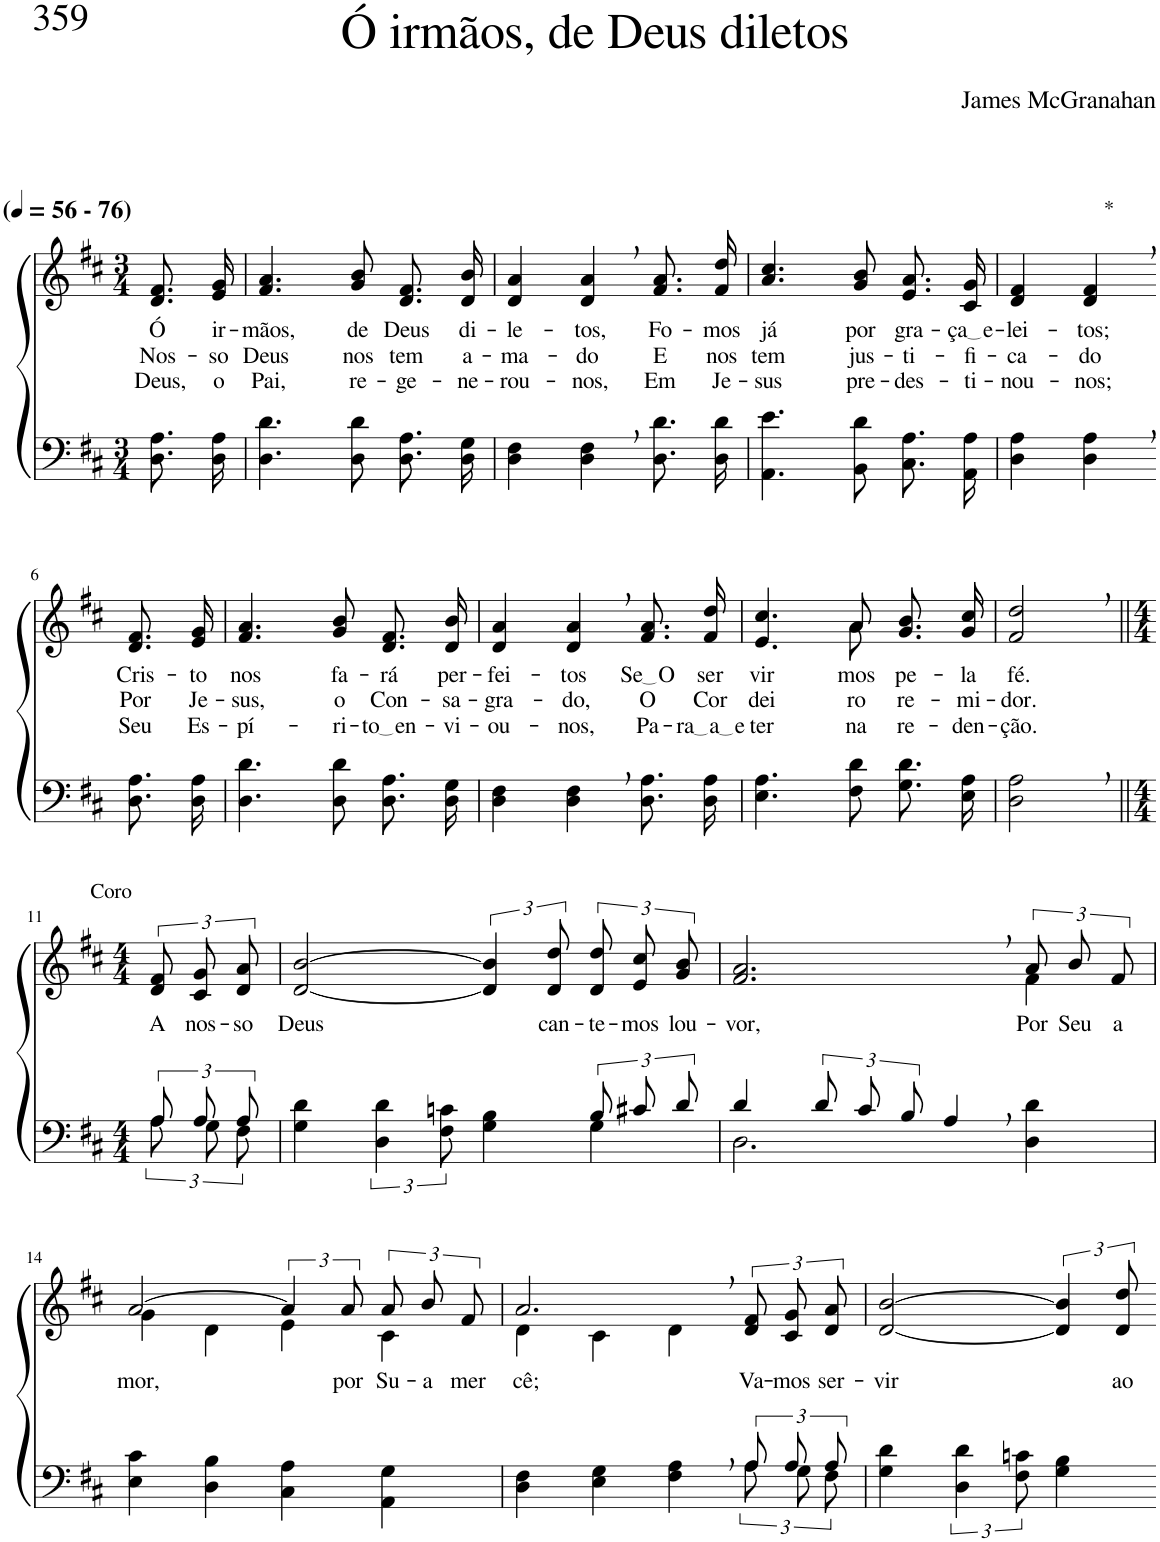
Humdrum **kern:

**kern	**kern	**text	**text	**text
*part2	*part1	*part1	*part1	*part1
*staff2	*staff1	*staff1	*staff1	*staff1
*I"Parte III e IV	*I"Parte I e II	*	*	*
*clefF4	*clefG2	*	*	*
*k[f#c#]	*k[f#c#]	*	*	*
*M3/4	*M3/4	*	*	*
*MM56	*MM56	*	*	*
=1	=1	=1	=1	=1
!	!LO:TX:a:B:t=(	!	!	!
!	!LO:TX:a:B:t=- 76)	!	!	!
!	!	!LO:LY:b	!LO:LY:b	!LO:LY:b
8.D\ 8.A\L	8.d/ 8.f#/L	Ó	Nos-	Deus,
!	!	!LO:LY:b	!LO:LY:b	!LO:LY:b
16D\ 16A\Jk	16e/ 16g/Jk	ir-	-so	o
=2	=2	=2	=2	=2
!	!	!LO:LY:b	!LO:LY:b	!LO:LY:b
4.D\ 4.d\	4.f#/ 4.a/	-mãos,	Deus	Pai,
!	!	!LO:LY:b	!LO:LY:b	!LO:LY:b
8D\ 8d\	8g/ 8b/	de	nos	re-
!	!	!LO:LY:b	!LO:LY:b	!LO:LY:b
8.D\ 8.A\L	8.d/ 8.f#/L	Deus	tem	-ge-
!	!	!LO:LY:b	!LO:LY:b	!LO:LY:b
16D\ 16G\Jk	16d/ 16b/Jk	di-	a-	-ne-
=3	=3	=3	=3	=3
!	!	!LO:LY:b	!LO:LY:b	!LO:LY:b
4D\ 4F#\	4d/ 4a/	-le-	-ma-	-rou-
!	!	!LO:LY:b	!LO:LY:b	!LO:LY:b
4D\, 4F#\,	4d/, 4a/,	-tos,	-do	-nos,
!	!	!LO:LY:b	!LO:LY:b	!LO:LY:b
8.D\ 8.d\L	8.f#/ 8.a/L	Fo-	E	Em
!	!	!LO:LY:b	!LO:LY:b	!LO:LY:b
16D\ 16d\Jk	16f#/ 16dd/Jk	-mos	nos	Je-
=4	=4	=4	=4	=4
!	!	!LO:LY:b	!LO:LY:b	!LO:LY:b
4.AA\ 4.e\	4.a/ 4.cc#/	já	tem	-sus
!	!	!LO:LY:b	!LO:LY:b	!LO:LY:b
8BB\ 8d\	8g/ 8b/	por	jus-	pre-
!	!	!LO:LY:b	!LO:LY:b	!LO:LY:b
8.C#\ 8.A\L	8.e/ 8.a/L	gra-	-ti-	-des-
!	!	!LO:LY:b	!LO:LY:b	!LO:LY:b
16AA\ 16A\Jk	16c#/ 16g/Jk	ça e	-fi-	-ti-
=5	=5	=5	=5	=5
!	!	!LO:LY:b	!LO:LY:b	!LO:LY:b
4D\ 4A\	4d/ 4f#/	-lei-	-ca-	-nou-
!	!LO:TX:a:t=*	!	!	!
!	!	!LO:LY:b	!LO:LY:b	!LO:LY:b
4D\, 4A\,	4d/, 4f#/,	-tos;	-do	-nos;
!!LO:LB:g=z
=6-	=6-	=6-	=6-	=6-
!	!	!LO:LY:b	!LO:LY:b	!LO:LY:b
8.D\ 8.A\L	8.d/ 8.f#/L	Cris-	Por	Seu
!	!	!LO:LY:b	!LO:LY:b	!LO:LY:b
16D\ 16A\Jk	16e/ 16g/Jk	-to	Je-	Es-
=7	=7	=7	=7	=7
!	!	!LO:LY:b	!LO:LY:b	!LO:LY:b
4.D\ 4.d\	4.f#/ 4.a/	nos	-sus,	-pí-
!	!	!LO:LY:b	!LO:LY:b	!LO:LY:b
8D\ 8d\	8g/ 8b/	fa-	o	-ri-
!	!	!LO:LY:b	!LO:LY:b	!LO:LY:b
8.D\ 8.A\L	8.d/ 8.f#/L	-rá	Con-	to en
!	!	!LO:LY:b	!LO:LY:b	!LO:LY:b
16D\ 16G\Jk	16d/ 16b/Jk	per-	-sa-	-vi-
=8	=8	=8	=8	=8
!	!	!LO:LY:b	!LO:LY:b	!LO:LY:b
4D\ 4F#\	4d/ 4a/	-fei-	-gra-	-ou-
!	!	!LO:LY:b	!LO:LY:b	!LO:LY:b
4D\, 4F#\,	4d/, 4a/,	-tos	-do,	-nos,
!	!	!LO:LY:b	!LO:LY:b	!LO:LY:b
8.D\ 8.A\L	8.f#/ 8.a/L	Se O	O	Pa-
!	!	!LO:LY:b	!LO:LY:b	!LO:LY:b
16D\ 16A\Jk	16f#/ 16dd/Jk	ser-	Cor-	ra a e
=9	=9	=9	=9	=9
*	*^	*	*	*
!	!	!	!LO:LY:b	!LO:LY:b	!LO:LY:b
4.E\ 4.A\	4.ryy	4.e/ 4.cc#/	-vir-	-dei-	-ter-
!	!	!	!LO:LY:b	!LO:LY:b	!LO:LY:b
8F#\ 8d\	8a\	8a/	-mos	-ro	-na
!	!	!	!LO:LY:b	!LO:LY:b	!LO:LY:b
8.G\ 8.d\L	4ryy	8.g/ 8.b/L	pe-	re-	re-
!	!	!	!LO:LY:b	!LO:LY:b	!LO:LY:b
16E\ 16A\Jk	.	16g/ 16cc#/Jk	-la	-mi-	-den-
=10	=10	=10	=10	=10	=10
!	!	!	!LO:LY:b	!LO:LY:b	!LO:LY:b
*	*v	*v	*	*	*
2D\, 2A\,	2f#/, 2dd/,	fé.	-dor.	-ção.
!!LO:LB:g=z
=11||	=11||	=11||	=11||	=11||
*M4/4	*M4/4	*	*	*
*^	*	*	*	*
!	!	!LO:TX:a:t=Coro	!	!	!
!	!	!	!LO:LY:b	!	!
12A/L	12A\L	12d/ 12f#/L	A	.	.
!	!	!	!LO:LY:b	!	!
12A/	12G\	12c#/ 12g/	nos-	.	.
!	!	!	!LO:LY:b	!	!
12A/J	12F#\J	12d/ 12a/J	-so	.	.
=12	=12	=12	=12	=12	=12
!	!	!	!LO:LY:b	!	!
2.ryy	4G\ 4d\	[2d/ [2b/	Deus	.	.
.	6D\ 6d\	.	.	.	.
.	12F#\ 12cn\	.	.	.	.
.	4G\ 4B\	6d/] 6b/]	.	.	.
!	!	!	!LO:LY:b	!	!
.	.	12d/ 12dd/	can-	.	.
!	!	!	!LO:LY:b	!	!
12B/L	4G\	12d/ 12dd/L	-te-	.	.
!	!	!	!LO:LY:b	!	!
12c#X/	.	12e/ 12cc#/	-mos	.	.
!	!	!	!LO:LY:b	!	!
12d/J	.	12g/ 12b/J	lou-	.	.
=13	=13	=13	=13	=13	=13
!	!	!	!LO:LY:b	!	!
*	*	*^	*	*	*
4d/	2.D\	2.f#/, 2.a/,	2.ryy	-vor,	.	.
12d/L	.	.	.	.	.	.
12c#/	.	.	.	.	.	.
12B/J	.	.	.	.	.	.
4A,/	.	.	.	.	.	.
!	!	!	!	!LO:LY:b	!	!
4ryy	4D\ 4d\	12a/L	4f#\	Por	.	.
!	!	!	!	!LO:LY:b	!	!
.	.	12b/	.	Seu	.	.
!	!	!	!	!LO:LY:b	!	!
.	.	12f#/J	.	a-	.	.
*v	*v	*	*	*	*	*
!!LO:LB:g=z	!!
=14	=14	=14	=14	=14	=14
!	!	!	!LO:LY:b	!	!
4E\ 4c#\	[2a/	4g\	-mor,	.	.
4D\ 4B\	.	4d\	.	.	.
4C#\ 4A\	6a/]	4e\	.	.	.
!	!	!	!LO:LY:b	!	!
.	12a/	.	por	.	.
!	!	!	!LO:LY:b	!	!
4AA\ 4G\	12a/L	4c#\	Su-	.	.
!	!	!	!LO:LY:b	!	!
.	12b/	.	-a	.	.
!	!	!	!LO:LY:b	!	!
.	12f#/J	.	mer-	.	.
=15	=15	=15	=15	=15	=15
*^	*	*	*	*	*
!	!	!	!	!LO:LY:b	!	!
2.ryy	4D\ 4F#\	2.a,/	4d\	-cê;	.	.
.	4E\ 4G\	.	4c#\	.	.	.
.	4F#\ 4A\	.	4d\	.	.	.
!	!	!	!	!LO:LY:b	!	!
12A/L	12A\L	12d/ 12f#/L	4ryy	Va-	.	.
!	!	!	!	!LO:LY:b	!	!
12A/	12G\	12c#/ 12g/	.	-mos	.	.
!	!	!	!	!LO:LY:b	!	!
12A/J	12F#\J	12d/ 12a/J	.	ser-	.	.
*	*	*v	*v	*	*	*
=16	=16	=16	=16	=16	=16
!	!	!	!LO:LY:b	!	!
*v	*v	*	*	*	*
4G\ 4d\	[2d/ [2b/	-vir	.	.
6D\ 6d\	.	.	.	.
12F#\ 12cn\	.	.	.	.
4G\ 4B\	6d/] 6b/]	.	.	.
!	!	!LO:LY:b	!	!
.	12d/ 12dd/	ao	.	.
=-	=-	=-	=-	=-
*-	*-	*-	*-	*-
